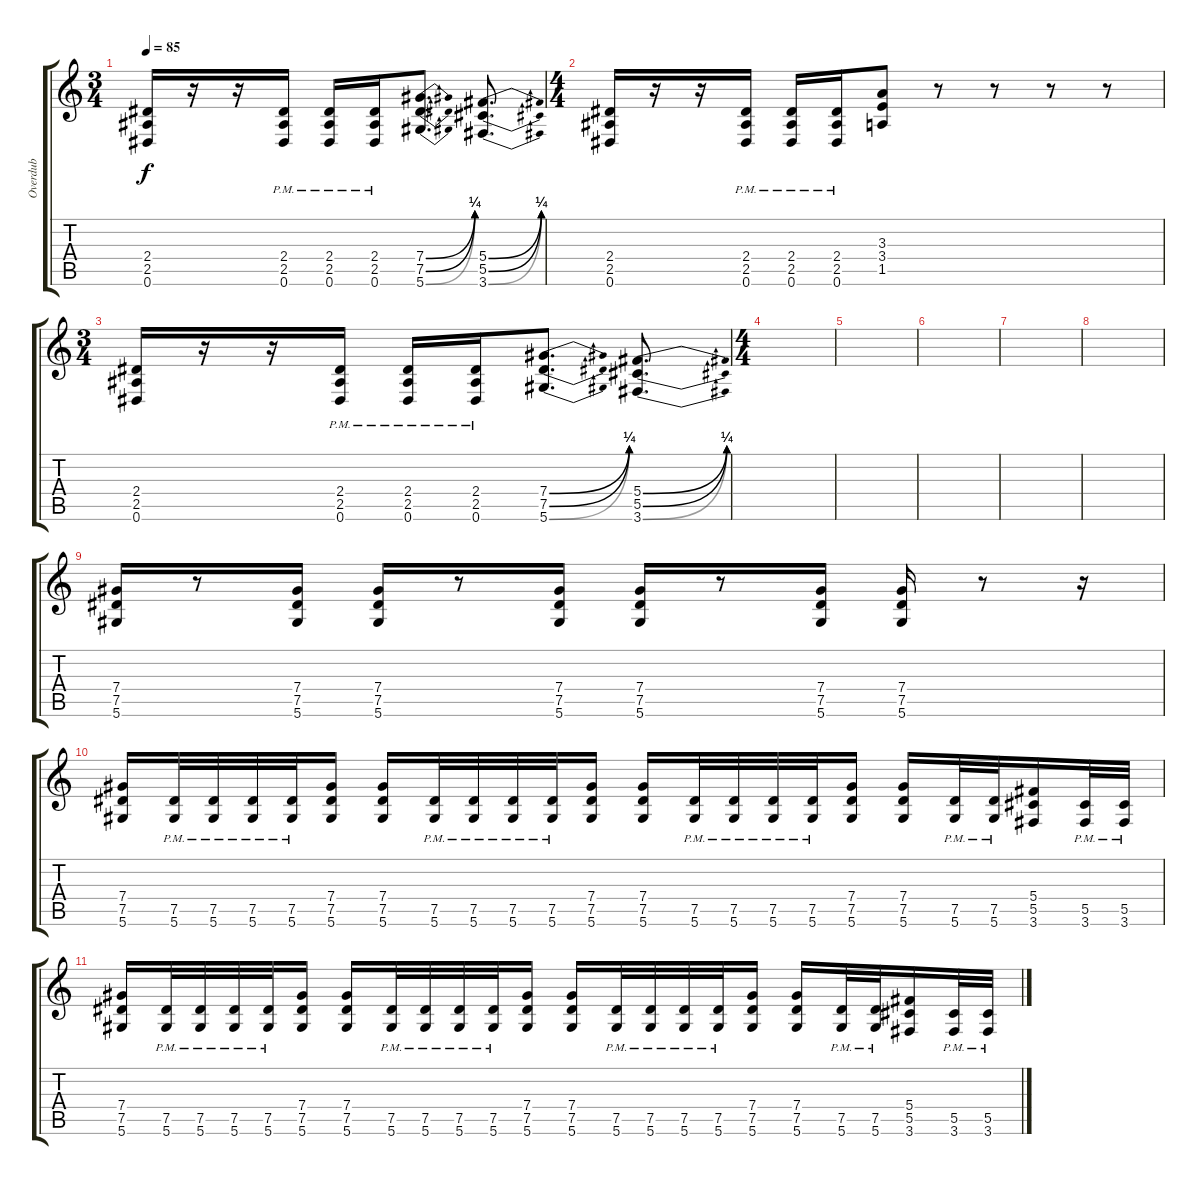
\track ("Overdub" "Overdub") {instrument distortionguitar}
\staff {score tabs}
\tuning (Eb4 Bb3 Gb3 Db3 Ab2 Eb2) {hide}
\ts (3 4)
\tempo 85
\clef g2
\ks c
(2.4 2.5 0.6).16{dy f} r.16 r.16 (2.4{pm} 2.5{pm} 0.6{pm}).16 (2.4{pm} 2.5{pm} 0.6{pm}).16 (2.4{pm} 2.5{pm} 0.6{pm}).16 (7.4{be (bend 0 0 60 1)} 7.5{be (bend 0 0 60 1)} 5.6{be (bend 0 0 60 1)}).8{d} (5.4{be (bend 0 0 60 1)} 5.5{be (bend 0 0 60 1)} 3.6{be (bend 0 0 60 1)}).8{d} |
\ts (4 4)
(2.4 2.5 0.6).16 r.16 r.16 (2.4{pm} 2.5{pm} 0.6{pm}).16 (2.4{pm} 2.5{pm} 0.6{pm}).16 (2.4{pm} 2.5{pm} 0.6{pm}).16 (3.3 3.4 1.5).8 r.8 r.8 r.8 r.8 |
\ts (3 4)
(2.4 2.5 0.6).16 r.16 r.16 (2.4{pm} 2.5{pm} 0.6{pm}).16 (2.4{pm} 2.5{pm} 0.6{pm}).16 (2.4{pm} 2.5{pm} 0.6{pm}).16 (7.4{be (bend 0 0 60 1)} 7.5{be (bend 0 0 60 1)} 5.6{be (bend 0 0 60 1)}).8{d} (5.4{be (bend 0 0 60 1)} 5.5{be (bend 0 0 60 1)} 3.6{be (bend 0 0 60 1)}).8{d} |
\ts (4 4)
|
|
|
|
|
(7.4 7.5 5.6).16 r.8 (7.4 7.5 5.6).16 (7.4 7.5 5.6).16 r.8 (7.4 7.5 5.6).16 (7.4 7.5 5.6).16 r.8 (7.4 7.5 5.6).16 (7.4 7.5 5.6).16 r.8 r.16 |
(7.4 7.5 5.6).16 (7.5{pm} 5.6{pm}).32 (7.5{pm} 5.6{pm}).32 (7.5{pm} 5.6{pm}).32 (7.5{pm} 5.6{pm}).32 (7.4 7.5 5.6).16 (7.4 7.5 5.6).16 (7.5{pm} 5.6{pm}).32 (7.5{pm} 5.6{pm}).32 (7.5{pm} 5.6{pm}).32 (7.5{pm} 5.6{pm}).32 (7.4 7.5 5.6).16 (7.4 7.5 5.6).16 (7.5{pm} 5.6{pm}).32 (7.5{pm} 5.6{pm}).32 (7.5{pm} 5.6{pm}).32 (7.5{pm} 5.6{pm}).32 (7.4 7.5 5.6).16 (7.4 7.5 5.6).16 (7.5{pm} 5.6{pm}).32 (7.5{pm} 5.6{pm}).32 (5.4 5.5 3.6).16 (5.5{pm} 3.6{pm}).32 (5.5{pm} 3.6{pm}).32 |
(7.4 7.5 5.6).16 (7.5{pm} 5.6{pm}).32 (7.5{pm} 5.6{pm}).32 (7.5{pm} 5.6{pm}).32 (7.5{pm} 5.6{pm}).32 (7.4 7.5 5.6).16 (7.4 7.5 5.6).16 (7.5{pm} 5.6{pm}).32 (7.5{pm} 5.6{pm}).32 (7.5{pm} 5.6{pm}).32 (7.5{pm} 5.6{pm}).32 (7.4 7.5 5.6).16 (7.4 7.5 5.6).16 (7.5{pm} 5.6{pm}).32 (7.5{pm} 5.6{pm}).32 (7.5{pm} 5.6{pm}).32 (7.5{pm} 5.6{pm}).32 (7.4 7.5 5.6).16 (7.4 7.5 5.6).16 (7.5{pm} 5.6{pm}).32 (7.5{pm} 5.6{pm}).32 (5.4 5.5 3.6).16 (5.5{pm} 3.6{pm}).32 (5.5{pm} 3.6{pm}).32
